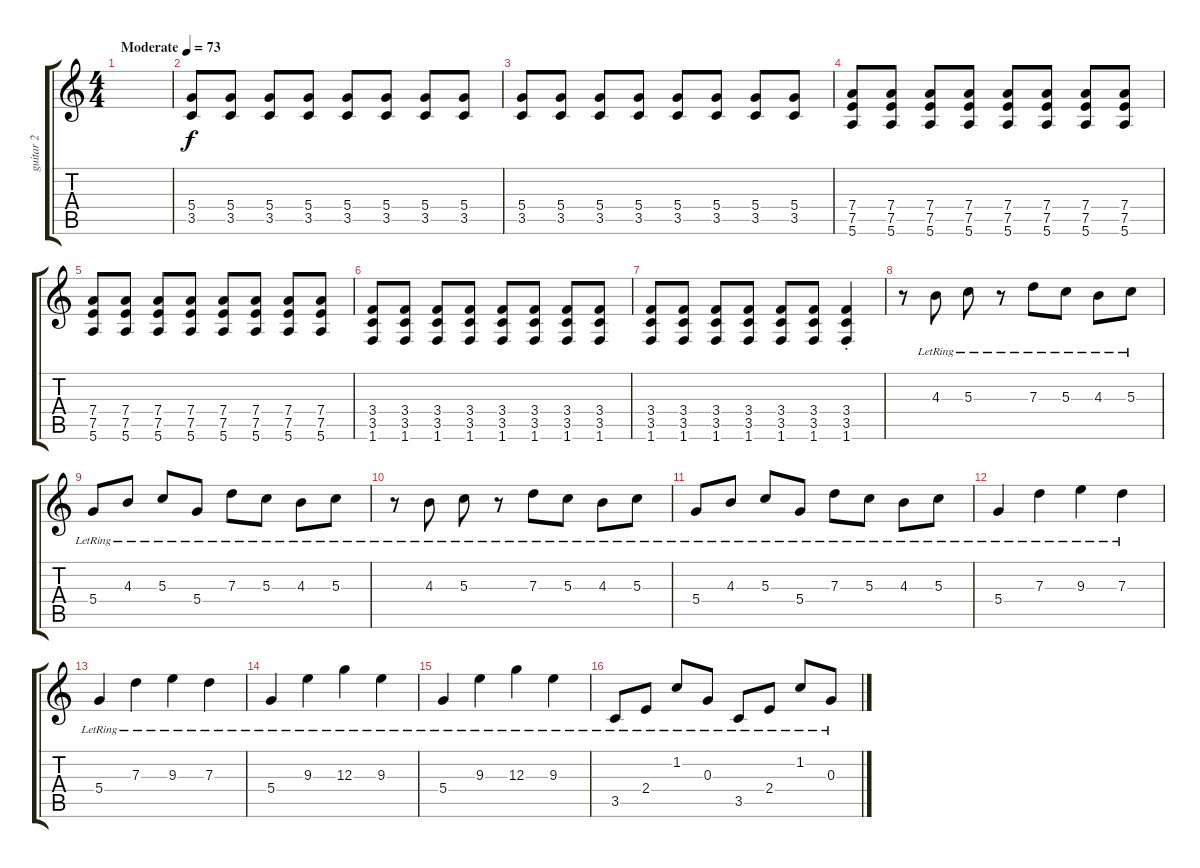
\track ("guitar 2" "guitar 2") {instrument distortionguitar}
\staff {score tabs}
\tuning (E4 B3 G3 D3 A2 E2) {hide}
\ts (4 4)
\tempo (73 "Moderate")
\clef g2
\ks c
|
(5.4 3.5).8 (5.4 3.5).8 (5.4 3.5).8 (5.4 3.5).8 (5.4 3.5).8 (5.4 3.5).8 (5.4 3.5).8 (5.4 3.5).8 |
(5.4 3.5).8 (5.4 3.5).8 (5.4 3.5).8 (5.4 3.5).8 (5.4 3.5).8 (5.4 3.5).8 (5.4 3.5).8 (5.4 3.5).8 |
(7.4 7.5 5.6).8 (7.4 7.5 5.6).8 (7.4 7.5 5.6).8 (7.4 7.5 5.6).8 (7.4 7.5 5.6).8 (7.4 7.5 5.6).8 (7.4 7.5 5.6).8 (7.4 7.5 5.6).8 |
(7.4 7.5 5.6).8 (7.4 7.5 5.6).8 (7.4 7.5 5.6).8 (7.4 7.5 5.6).8 (7.4 7.5 5.6).8 (7.4 7.5 5.6).8 (7.4 7.5 5.6).8 (7.4 7.5 5.6).8 |
(3.4 3.5 1.6).8 (3.4 3.5 1.6).8 (3.4 3.5 1.6).8 (3.4 3.5 1.6).8 (3.4 3.5 1.6).8 (3.4 3.5 1.6).8 (3.4 3.5 1.6).8 (3.4 3.5 1.6).8 |
(3.4 3.5 1.6).8 (3.4 3.5 1.6).8 (3.4 3.5 1.6).8 (3.4 3.5 1.6).8 (3.4 3.5 1.6).8 (3.4 3.5 1.6).8 (3.4{st} 3.5{st} 1.6{st}).4 |
r.8{volume 5 instrument electricguitarclean} 4.3{lr}.8 5.3{lr}.8 r.8 7.3{lr}.8 5.3{lr}.8 4.3{lr}.8 5.3{lr}.8 |
5.4{lr}.8 4.3{lr}.8 5.3{lr}.8 5.4{lr}.8 7.3{lr}.8 5.3{lr}.8 4.3{lr}.8 5.3{lr}.8 |
r.8 4.3{lr}.8 5.3{lr}.8 r.8 7.3{lr}.8 5.3{lr}.8 4.3{lr}.8 5.3{lr}.8 |
5.4{lr}.8 4.3{lr}.8 5.3{lr}.8 5.4{lr}.8 7.3{lr}.8 5.3{lr}.8 4.3{lr}.8 5.3{lr}.8 |
5.4{lr}.4 7.3{lr}.4 9.3{lr}.4 7.3{lr}.4 |
5.4{lr}.4 7.3{lr}.4 9.3{lr}.4 7.3{lr}.4 |
5.4{lr}.4 9.3{lr}.4 12.3{lr}.4 9.3{lr}.4 |
5.4{lr}.4 9.3{lr}.4 12.3{lr}.4 9.3{lr}.4 |
3.5{lr}.8 2.4{lr}.8 1.2{lr}.8 0.3{lr}.8 3.5{lr}.8 2.4{lr}.8 1.2{lr}.8 0.3{lr}.8
